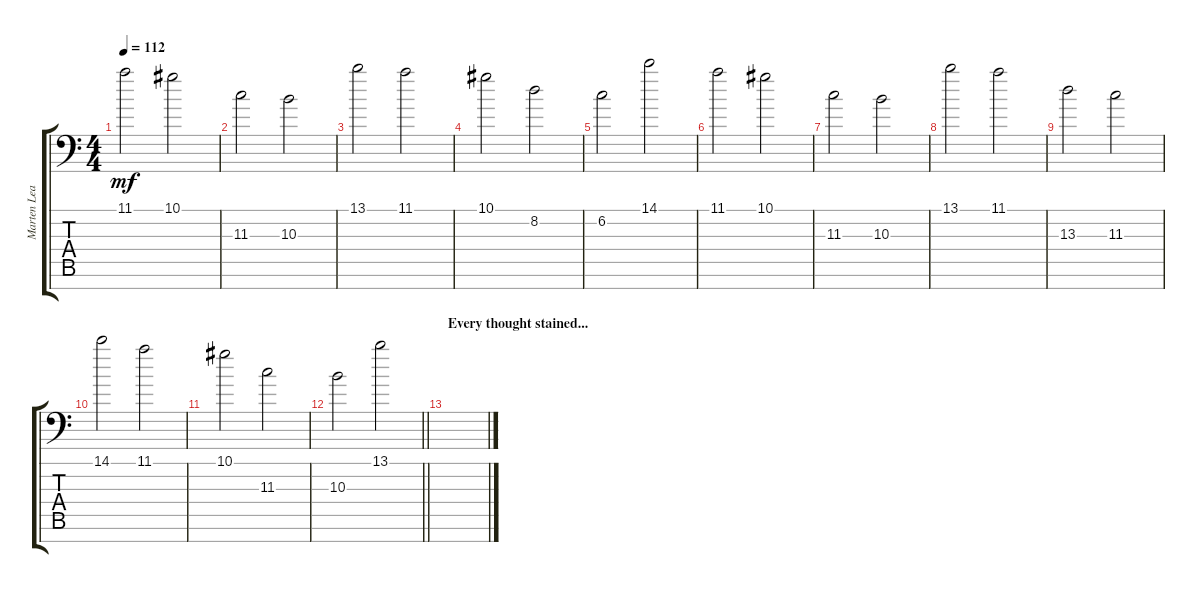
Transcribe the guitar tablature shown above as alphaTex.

\track ("Marten Lead" "Marten Lea") {instrument electricguitarjazz}
\staff {score tabs}
\tuning (Bb3 Gb3 Db3 Ab2 Eb2 Bb1 F1) {hide}
\ts (4 4)
\tempo 112
\clef f4
\ks c
11.1.2{dy mf} 10.1.2 |
11.3.2 10.3.2 |
13.1.2 11.1.2 |
10.1.2 8.2.2 |
6.2.2 14.1.2 |
11.1.2 10.1.2 |
11.3.2 10.3.2 |
13.1.2 11.1.2 |
13.3.2 11.3.2 |
14.1.2 11.1.2 |
10.1.2 11.3.2 |
\barLineRight lightlight
10.3.2 13.1.2 |
\section ("" "Every thought stained...")
